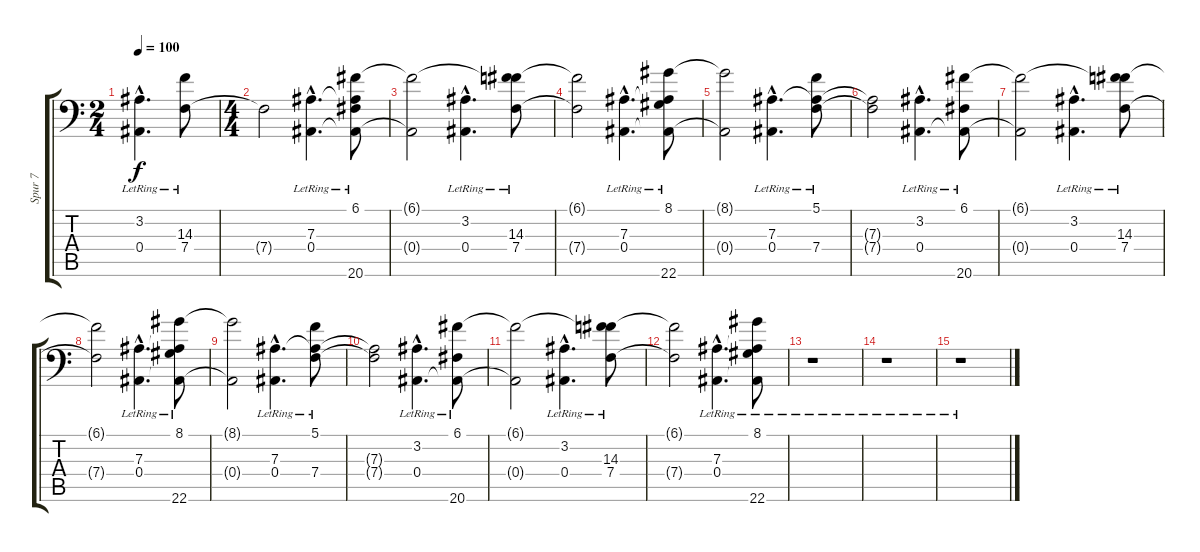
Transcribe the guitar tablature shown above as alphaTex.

\track ("Spur 7" "Spur 7") {instrument tremolostrings}
\staff {score tabs}
\tuning (C4 G3 Eb3 Bb2 F2 Bb1) {hide}
\ts (2 4)
\tempo 100
\clef f4
\ks c
(3.2{hac lr} 0.4{hac lr}).4{d dy f volume 10} (14.3{lr} 7.4{lr}).8 |
\ts (4 4)
7.4{t}.2 (7.3{hac lr} 0.4{hac lr}).4{d} (6.1{lr} 7.3{t} 0.4{t} 20.6{lr}).8 |
(6.1{t} 0.4{t}).2 (3.2{hac lr} 0.4{hac lr}).4{d} (6.1{t} 14.3{lr} 7.4{lr}).8 |
(6.1{t} 7.4{t}).2 (7.3{hac lr} 0.4{hac lr}).4{d} (8.1{lr} 7.3{t} 0.4{t} 22.6{lr}).8 |
(8.1{t} 0.4{t}).2 (7.3{hac lr} 0.4{hac lr}).4{d} (5.1{lr} 7.3{t} 7.4{lr}).8 |
(7.3{t} 7.4{t}).2 (3.2{hac lr} 0.4{hac lr}).4{d} (6.1{lr} 0.4{t} 20.6{lr}).8 |
(6.1{t} 0.4{t}).2 (3.2{hac lr} 0.4{hac lr}).4{d} (6.1{t} 14.3{lr} 7.4{lr}).8 |
(6.1{t} 7.4{t}).2 (7.3{hac lr} 0.4{hac lr}).4{d} (8.1{lr} 7.3{t} 0.4{t} 22.6{lr}).8 |
(8.1{t} 0.4{t}).2 (7.3{hac lr} 0.4{hac lr}).4{d} (5.1{lr} 7.3{t} 7.4{lr}).8 |
(7.3{t} 7.4{t}).2 (3.2{hac lr} 0.4{hac lr}).4{d} (6.1{lr} 0.4{t} 20.6{lr}).8 |
(6.1{t} 0.4{t}).2 (3.2{hac lr} 0.4{hac lr}).4{d} (6.1{t} 14.3{lr} 7.4{lr}).8 |
(6.1{t} 7.4{t}).2 (7.3{hac lr} 0.4{hac lr}).4{d} (8.1{lr} 7.3{t} 0.4{t} 22.6{lr}).8 |
r.1 |
r.1 |
r.1
